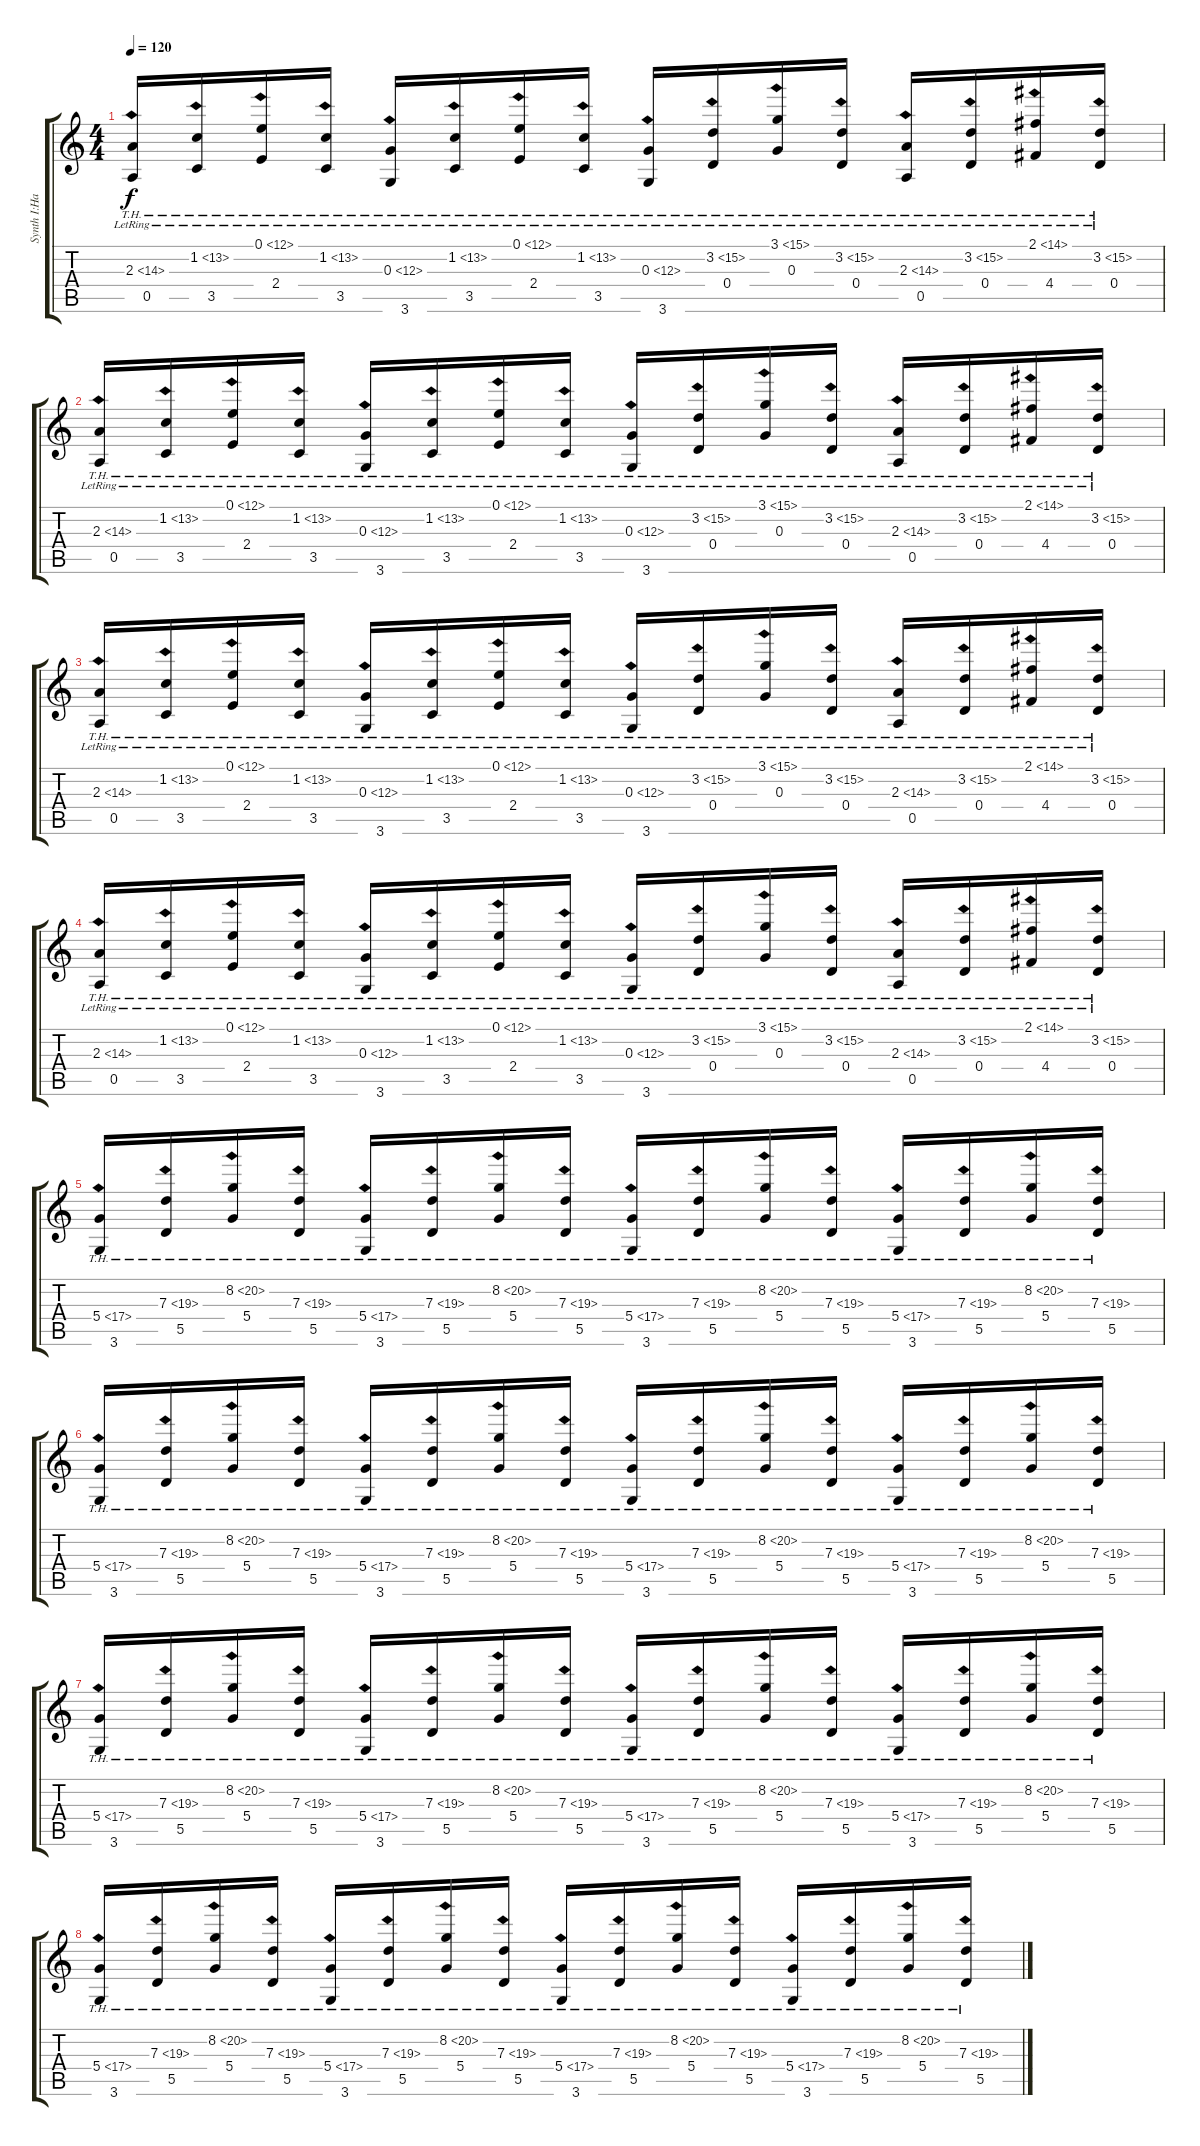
\track ("Synth I:Harmonics" "Synth I:Ha") {instrument synthbass1}
\staff {score tabs}
\tuning (E4 B3 G3 D3 A2 E2) {hide}
\ts (4 4)
\tempo 120
\clef g2
\ks c
(2.3{th 12 lr} 0.5{lr}).16{dy f} (1.2{th 12 lr} 3.5{lr}).16 (0.1{th 12 lr} 2.4{lr}).16 (1.2{th 12 lr} 3.5{lr}).16 (0.3{th 12 lr} 3.6{lr}).16 (1.2{th 12 lr} 3.5{lr}).16 (0.1{th 12 lr} 2.4{lr}).16 (1.2{th 12 lr} 3.5{lr}).16 (0.3{th 12 lr} 3.6{lr}).16 (3.2{th 12 lr} 0.4{lr}).16 (3.1{th 12 lr} 0.3{lr}).16 (3.2{th 12 lr} 0.4{lr}).16 (2.3{th 12 lr} 0.5{lr}).16 (3.2{th 12 lr} 0.4{lr}).16 (2.1{th 12 lr} 4.4{lr}).16 (3.2{th 12 lr} 0.4{lr}).16 |
(2.3{th 12 lr} 0.5{lr}).16 (1.2{th 12 lr} 3.5{lr}).16 (0.1{th 12 lr} 2.4{lr}).16 (1.2{th 12 lr} 3.5{lr}).16 (0.3{th 12 lr} 3.6{lr}).16 (1.2{th 12 lr} 3.5{lr}).16 (0.1{th 12 lr} 2.4{lr}).16 (1.2{th 12 lr} 3.5{lr}).16 (0.3{th 12 lr} 3.6{lr}).16 (3.2{th 12 lr} 0.4{lr}).16 (3.1{th 12 lr} 0.3{lr}).16 (3.2{th 12 lr} 0.4{lr}).16 (2.3{th 12 lr} 0.5{lr}).16 (3.2{th 12 lr} 0.4{lr}).16 (2.1{th 12 lr} 4.4{lr}).16 (3.2{th 12 lr} 0.4{lr}).16 |
(2.3{th 12 lr} 0.5{lr}).16 (1.2{th 12 lr} 3.5{lr}).16 (0.1{th 12 lr} 2.4{lr}).16 (1.2{th 12 lr} 3.5{lr}).16 (0.3{th 12 lr} 3.6{lr}).16 (1.2{th 12 lr} 3.5{lr}).16 (0.1{th 12 lr} 2.4{lr}).16 (1.2{th 12 lr} 3.5{lr}).16 (0.3{th 12 lr} 3.6{lr}).16 (3.2{th 12 lr} 0.4{lr}).16 (3.1{th 12 lr} 0.3{lr}).16 (3.2{th 12 lr} 0.4{lr}).16 (2.3{th 12 lr} 0.5{lr}).16 (3.2{th 12 lr} 0.4{lr}).16 (2.1{th 12 lr} 4.4{lr}).16 (3.2{th 12 lr} 0.4{lr}).16 |
(2.3{th 12 lr} 0.5{lr}).16 (1.2{th 12 lr} 3.5{lr}).16 (0.1{th 12 lr} 2.4{lr}).16 (1.2{th 12 lr} 3.5{lr}).16 (0.3{th 12 lr} 3.6{lr}).16 (1.2{th 12 lr} 3.5{lr}).16 (0.1{th 12 lr} 2.4{lr}).16 (1.2{th 12 lr} 3.5{lr}).16 (0.3{th 12 lr} 3.6{lr}).16 (3.2{th 12 lr} 0.4{lr}).16 (3.1{th 12 lr} 0.3{lr}).16 (3.2{th 12 lr} 0.4{lr}).16 (2.3{th 12 lr} 0.5{lr}).16 (3.2{th 12 lr} 0.4{lr}).16 (2.1{th 12 lr} 4.4{lr}).16 (3.2{th 12 lr} 0.4{lr}).16 |
(5.4{th 12} 3.6).16 (7.3{th 12} 5.5).16 (8.2{th 12} 5.4).16 (7.3{th 12} 5.5).16 (5.4{th 12} 3.6).16 (7.3{th 12} 5.5).16 (8.2{th 12} 5.4).16 (7.3{th 12} 5.5).16 (5.4{th 12} 3.6).16 (7.3{th 12} 5.5).16 (8.2{th 12} 5.4).16 (7.3{th 12} 5.5).16 (5.4{th 12} 3.6).16 (7.3{th 12} 5.5).16 (8.2{th 12} 5.4).16 (7.3{th 12} 5.5).16 |
(5.4{th 12} 3.6).16 (7.3{th 12} 5.5).16 (8.2{th 12} 5.4).16 (7.3{th 12} 5.5).16 (5.4{th 12} 3.6).16 (7.3{th 12} 5.5).16 (8.2{th 12} 5.4).16 (7.3{th 12} 5.5).16 (5.4{th 12} 3.6).16 (7.3{th 12} 5.5).16 (8.2{th 12} 5.4).16 (7.3{th 12} 5.5).16 (5.4{th 12} 3.6).16 (7.3{th 12} 5.5).16 (8.2{th 12} 5.4).16 (7.3{th 12} 5.5).16 |
(5.4{th 12} 3.6).16 (7.3{th 12} 5.5).16 (8.2{th 12} 5.4).16 (7.3{th 12} 5.5).16 (5.4{th 12} 3.6).16 (7.3{th 12} 5.5).16 (8.2{th 12} 5.4).16 (7.3{th 12} 5.5).16 (5.4{th 12} 3.6).16 (7.3{th 12} 5.5).16 (8.2{th 12} 5.4).16 (7.3{th 12} 5.5).16 (5.4{th 12} 3.6).16 (7.3{th 12} 5.5).16 (8.2{th 12} 5.4).16 (7.3{th 12} 5.5).16 |
(5.4{th 12} 3.6).16 (7.3{th 12} 5.5).16 (8.2{th 12} 5.4).16 (7.3{th 12} 5.5).16 (5.4{th 12} 3.6).16 (7.3{th 12} 5.5).16 (8.2{th 12} 5.4).16 (7.3{th 12} 5.5).16 (5.4{th 12} 3.6).16 (7.3{th 12} 5.5).16 (8.2{th 12} 5.4).16 (7.3{th 12} 5.5).16 (5.4{th 12} 3.6).16 (7.3{th 12} 5.5).16 (8.2{th 12} 5.4).16 (7.3{th 12} 5.5).16
